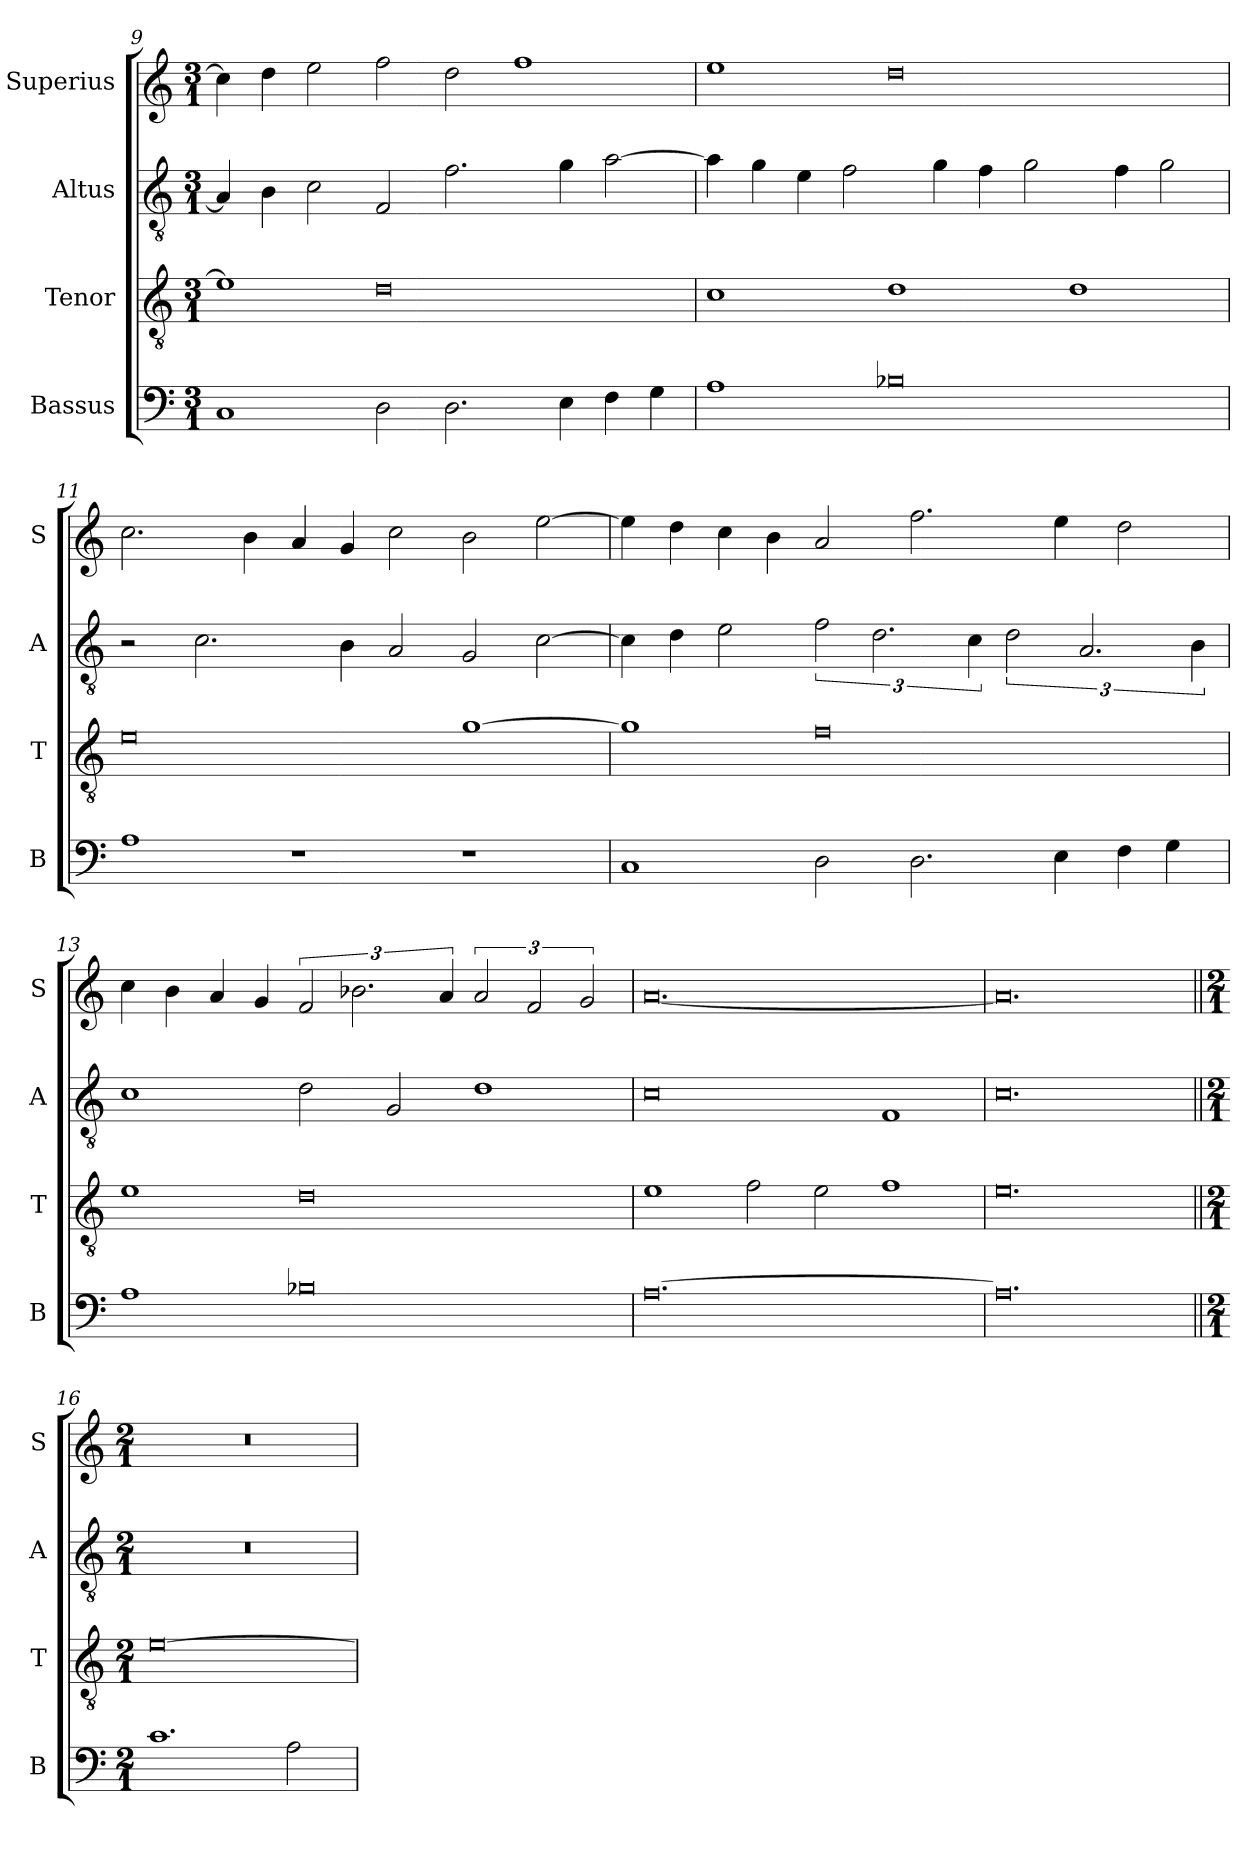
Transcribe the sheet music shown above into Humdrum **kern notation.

**kern	**kern	**kern	**kern
*part4	*part3	*part2	*part1
*staff4	*staff3	*staff2	*staff1
*I"Bassus	*I"Tenor	*I"Altus	*I"Superius
*I'B	*I'T	*I'A	*I'S
*clefF4	*clefGv2	*clefGv2	*clefG2
*k[]	*k[]	*k[]	*k[]
*M3/1	*M3/1	*M3/1	*M3/1
=9	=9	=9	=9
1C	1e]	4A/]	4cc\]
.	.	4B\	4dd\
.	.	2c\	2ee\
2D\	0d	2F/	2ff\
2.D\	.	2.f\	2dd\
.	.	.	1ff
4E\	.	4g\	.
4F\	.	[2a\	.
4G\	.	.	.
=10	=10	=10	=10
1A	1c	4a\]	1ee
.	.	4g\	.
.	.	4e\	.
.	.	2f\	.
0B-X	1d	.	0dd
.	.	4g\	.
.	.	4f\	.
.	.	2g\	.
.	1d	.	.
.	.	4f\	.
.	.	2g\	.
=11	=11	=11	=11
1A	0e	2r	2.cc\
.	.	2.c\	.
.	.	.	4b\
1r	.	.	4a/
.	.	4B\	4g/
.	.	2A/	2cc\
1r	[1g	2G/	2b\
.	.	[2c\	[2ee\
=12	=12	=12	=12
1C	1g]	4c\]	4ee\]
.	.	4d\	4dd\
.	.	2e\	4cc\
.	.	.	4b\
2D\	0f	3f\	2a/
.	.	3.d\	.
2.D\	.	.	2.ff\
.	.	6c\	.
.	.	3d\	.
4E\	.	.	4ee\
.	.	3.A/	.
4F\	.	.	2dd\
4G\	.	.	.
.	.	6B\	.
=13	=13	=13	=13
1A	1e	1c	4cc\
.	.	.	4b\
.	.	.	4a/
.	.	.	4g/
0B-X	0d	2d\	3f/
.	.	.	3.b-X\
.	.	2G/	.
.	.	.	6a/
.	.	1d	3a/
.	.	.	3f/
.	.	.	3g/
=14	=14	=14	=14
[0.A	1e	0c	[0.a
.	2f\	.	.
.	2e\	.	.
.	1f	1F	.
=15	=15	=15	=15
0.A]	0.e	0.c	0.a]
!!LO:LB:g=z
=16||	=16||	=16||	=16||
*M2/1	*M2/1	*M2/1	*M2/1
1.c	[0e	0r	0r
2A\	.	.	.
=	=	=	=
*-	*-	*-	*-
